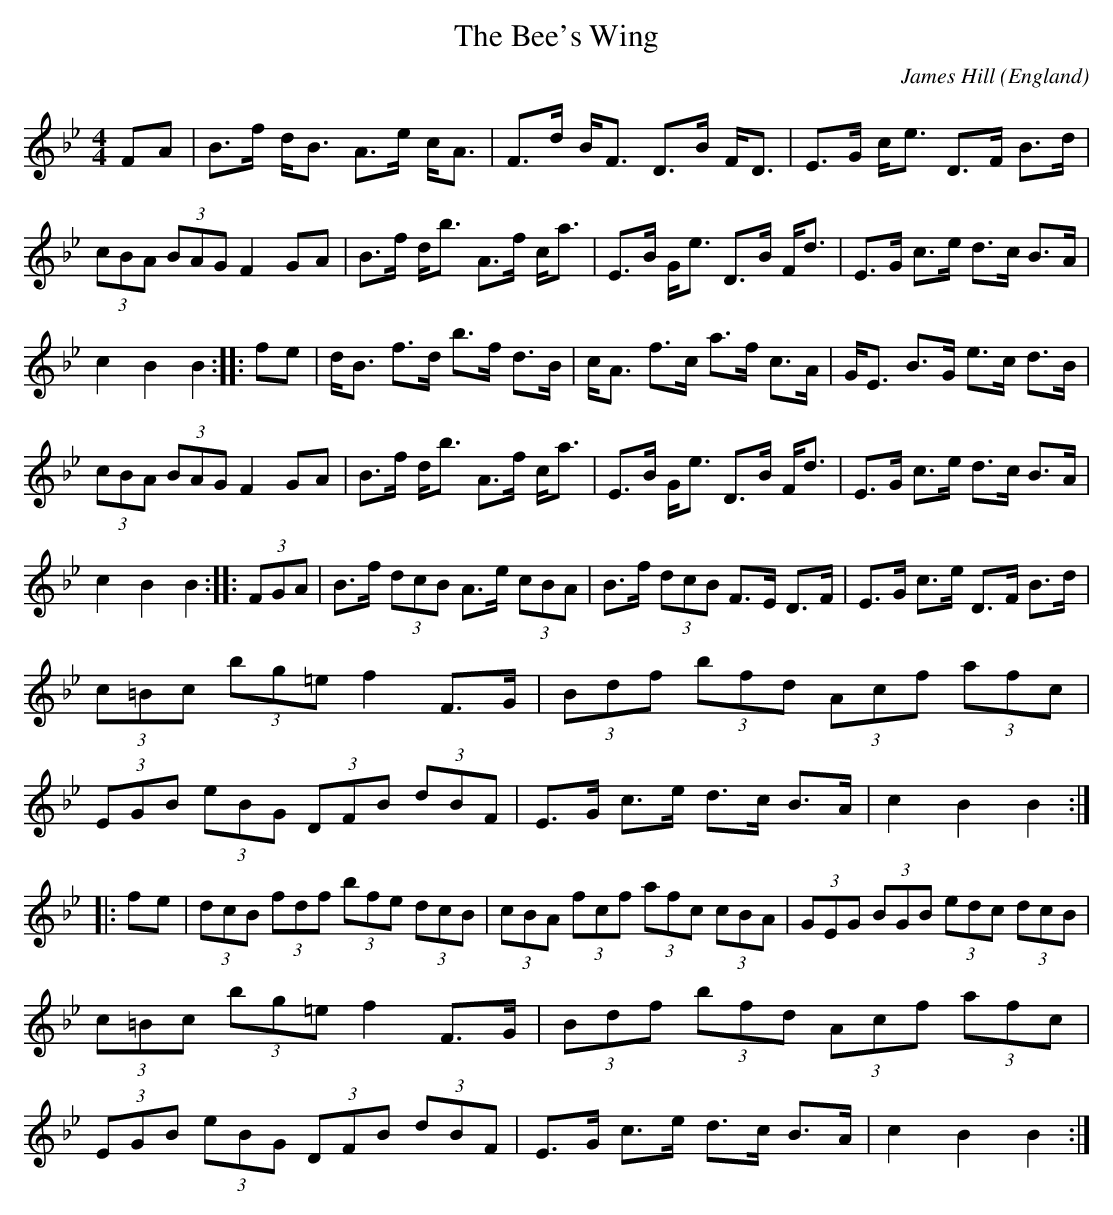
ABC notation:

X:1
T:Bee's Wing, The
O:England
M:4/4
C:James Hill
K:Bb
FA|\
B>f d<B A>e c<A|F>d B<F D>B F<D|\
E>G c<e D>F B>d|(3cBA (3BAG F2 GA|\
B>f d<b A>f c<a|E>B G<e D>B F<d|\
E>G c>e d>c B>A|c2B2 B2::\
fe|\
d<B f>d b>f d>B|c<A f>c a>f c>A|\
G<E B>G e>c d>B|(3cBA (3BAG F2 GA|\
B>f d<b A>f c<a|E>B G<e D>B F<d|\
E>G c>e d>c B>A|c2B2 B2::\
(3FGA|\
B>f (3dcB A>e (3cBA|B>f (3dcB F>E D>F|\
E>G c>e D>F B>d|(3c=Bc (3bg=e f2 F>G|\
(3Bdf (3bfd (3Acf (3afc|\
(3EGB (3eBG (3DFB (3dBF|\
E>G c>e d>c B>A|c2B2 B2::
fe|\
(3dcB (3fdf (3bfe (3dcB|\
(3cBA (3fcf (3afc (3cBA|\
(3GEG (3BGB (3edc (3dcB|\
(3c=Bc (3bg=e f2 F>G|\
(3Bdf (3bfd (3Acf (3afc|\
(3EGB (3eBG (3DFB (3dBF|\
E>G c>e d>c B>A|c2B2 B2:|
